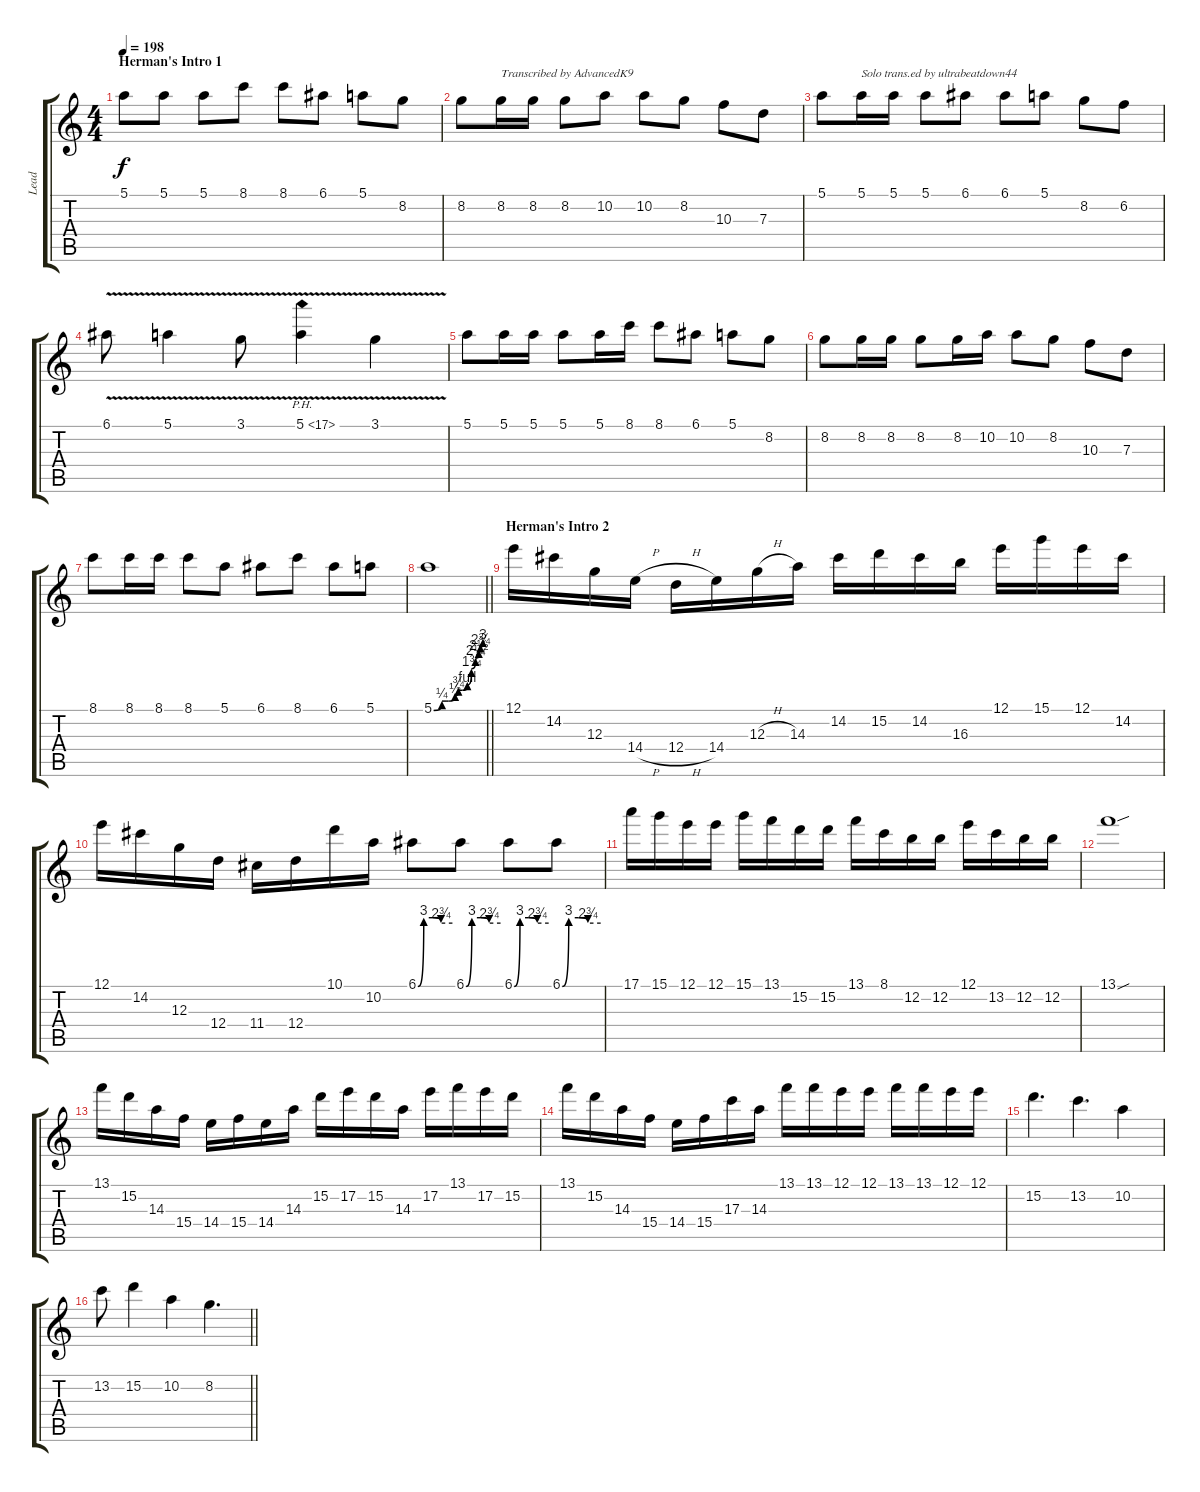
\track ("Lead" "Lead") {instrument distortionguitar}
\staff {score tabs}
\tuning (E4 B3 G3 D3 A2 E2) {hide}
\ts (4 4)
\section ("" "Herman's Intro 1")
\tempo 198
\clef g2
\ks c
5.1.8{dy f instrument distortionguitar} 5.1.8 5.1.8 8.1.8 8.1.8 6.1.8 5.1.8 8.2.8 |
8.2.8 8.2.16{txt "Transcribed by AdvancedK9"} 8.2.16 8.2.8 10.2.8 10.2.8 8.2.8 10.3.8 7.3.8 |
5.1.8 5.1.16{txt "Solo trans.ed by ultrabeatdown44"} 5.1.16 5.1.8 6.1.8 6.1.8 5.1.8 8.2.8 6.2.8 |
6.1{v}.8 5.1{v}.4 3.1{v}.8 5.1{ph 12 v}.4 3.1{v}.4 |
5.1.8 5.1.16 5.1.16 5.1.8 5.1.16 8.1.16 8.1.8 6.1.8 5.1.8 8.2.8 |
8.2.8 8.2.16 8.2.16 8.2.8 8.2.16 10.2.16 10.2.8 8.2.8 10.3.8 7.3.8 |
8.1.8 8.1.16 8.1.16 8.1.8 5.1.8 6.1.8 8.1.8 6.1.8 5.1.8 |
\barLineRight lightlight
5.1{be (custom 0 0 10 1 15 1 18 1 26 2 30 3 35 3 41 4 46 7 51 9 53 9 55 10 57 11 60 12)}.1 |
\section ("" "Herman's Intro 2")
12.1.16 14.2.16 12.3.16 14.4{h}.16 12.4{h}.16 14.4.16 12.3{h}.16 14.3.16 14.2.16 15.2.16 14.2.16 16.3.16 12.1.16 15.1.16 12.1.16 14.2.16 |
12.1.16 14.2.16 12.3.16 12.4.16 11.4.16 12.4.16 10.1.16 10.2.16 6.1{be (custom 0 0 10 12 25 12 40 11 60 11)}.8 6.1{be (custom 0 0 10 12 25 12 40 11 60 11)}.8 6.1{be (custom 0 0 10 12 25 12 40 11 60 11)}.8 6.1{be (custom 0 0 10 12 25 12 40 11 60 11)}.8 |
17.1.16 15.1.16 12.1.16 12.1.16 15.1.16 13.1.16 15.2.16 15.2.16 13.1.16 8.1.16 12.2.16 12.2.16 12.1.16 13.2.16 12.2.16 12.2.16 |
13.1{sou}.1 |
13.1.16 15.2.16 14.3.16 15.4.16 14.4.16 15.4.16 14.4.16 14.3.16 15.2.16 17.2.16 15.2.16 14.3.16 17.2.16 13.1.16 17.2.16 15.2.16 |
13.1.16 15.2.16 14.3.16 15.4.16 14.4.16 15.4.16 17.3.16 14.3.16 13.1.16 13.1.16 12.1.16 12.1.16 13.1.16 13.1.16 12.1.16 12.1.16 |
15.2.4{d} 13.2.4{d} 10.2.4 |
\barLineRight lightlight
13.2.8 15.2.4 10.2.4 8.2.4{d}
